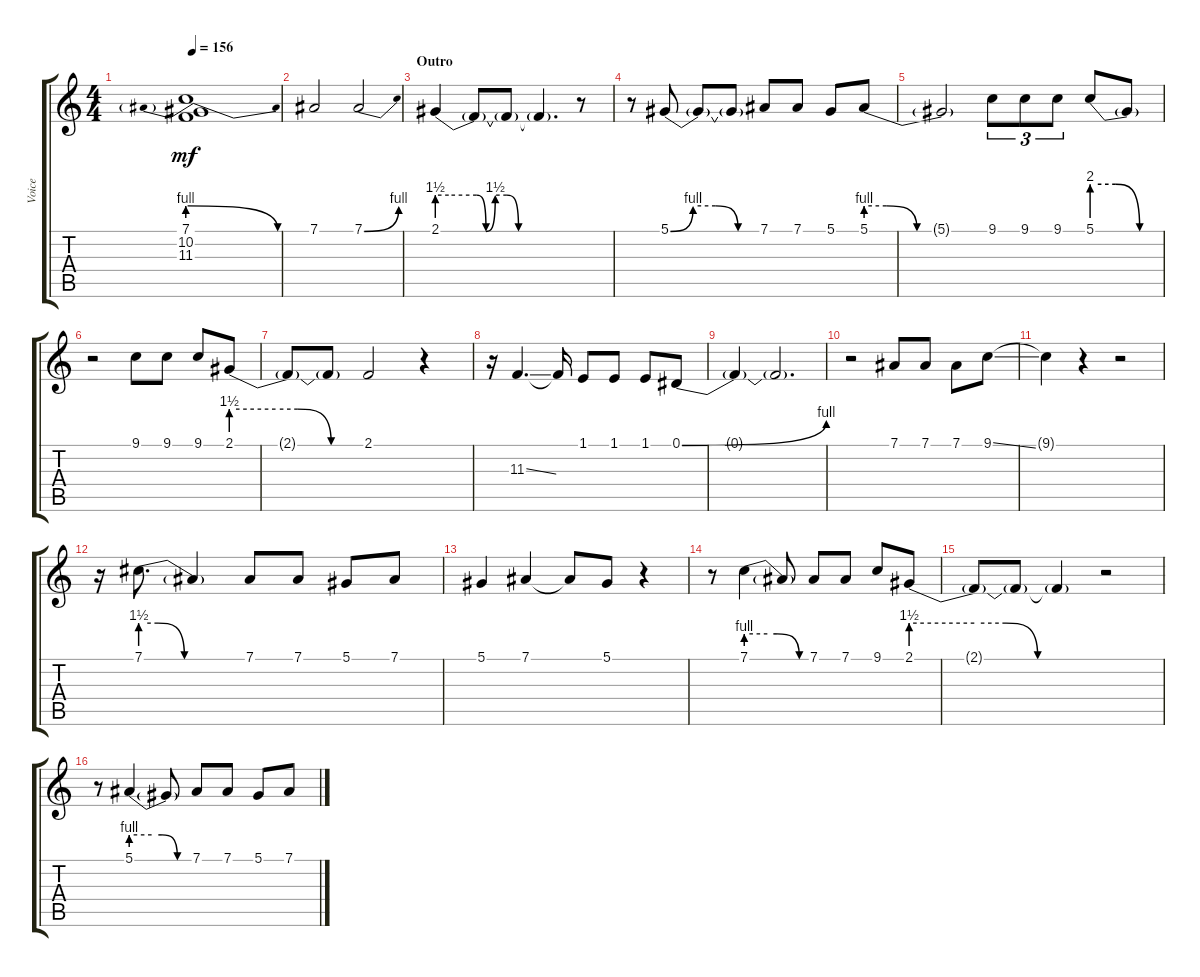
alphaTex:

\track ("Voice" "Voice") {instrument lead2sawtooth}
\staff {score tabs}
\tuning (Eb4 Bb3 Gb3 Db3 Ab2 Eb2) {hide}
\ts (4 4)
\tempo 156
\clef g2
\ks c
(7.1{be (prebendrelease 0 4 60 0)} 10.2 11.3).1{dy mf} |
7.1.2 7.1{be (bend 0 0 60 4)}.2 |
\section ("" "Outro")
2.1{be (custom 0 6 5 6 17 6 21 0 25 6 30 6 35 0 60 0)}.4 2.1{t}.8 2.1{t}.8 2.1{t}.4{d} r.8 |
r.8 5.1{be (custom 0 0 15 4 30 4 45 0 60 0)}.8 5.1{t}.8 5.1{t}.8 7.1.8 7.1.8 5.1.8 5.1{be (custom 0 4 10 4 25 0 40 0 60 0)}.8 |
5.1{t}.2 9.1.8{tu (3 2)} 9.1.8{tu (3 2)} 9.1.8{tu (3 2)} 5.1{be (custom 0 8 20 8 40 0 60 0)}.8 5.1{t}.8 |
r.2 9.1.8 9.1.8 9.1.8 2.1{be (custom 0 6 20 6 30 6 45 0 60 0)}.8 |
2.1{t}.8 2.1{t}.8 2.1.2 r.4 |
r.16 11.3{ss}.4{d} 11.3{t}.16 1.1.8 1.1.8 1.1.8 0.1{be (bend 0 0 60 4)}.8 |
0.1{t}.4 0.1{t}.2{d} |
r.2 7.1.8 7.1.8 7.1.8 9.1{ss}.8 |
9.1{t}.4 r.4 r.2 |
r.16 7.1{be (custom 0 6 10 6 25 0 40 0 60 0)}.8{d} 7.1{t}.4 7.1.8 7.1.8 5.1.8 7.1.8 |
5.1.4 7.1.4 7.1{t}.8 5.1.8 r.4 |
r.8 7.1{be (custom 0 4 20 4 29 4 50 0 60 0)}.4 7.1{t}.8 7.1.8 7.1.8 9.1.8 2.1{be (custom 0 6 20 6 30 6 40 0 60 0)}.8 |
2.1{t}.8 2.1{t}.8 2.1{t}.4 r.2 |
r.8 5.1{be (custom 0 4 20 4 30 4 45 0 60 0)}.4 5.1{t}.8 7.1.8 7.1.8 5.1.8 7.1.8
